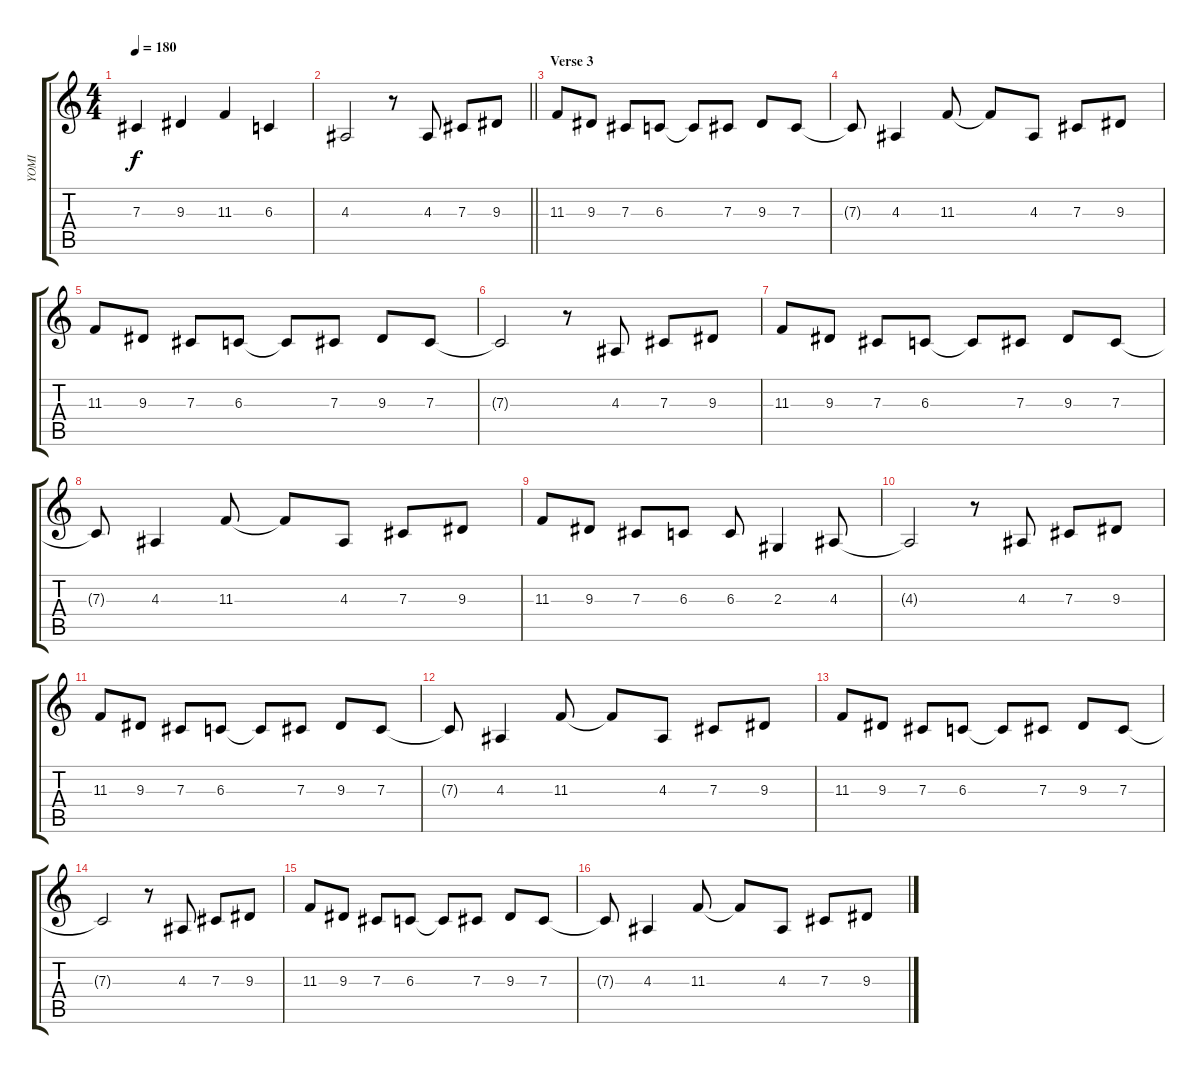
\track ("YOMI" "YOMI") {instrument lead6voice}
\staff {score tabs}
\tuning (Eb4 Bb3 Gb3 Db3 Ab2 Eb2) {hide}
\ts (4 4)
\tempo 180
\clef g2
\ks c
7.3.4{dy f} 9.3.4 11.3.4 6.3.4 |
\barLineRight lightlight
4.3.2 r.8 4.3.8 7.3.8 9.3.8 |
\section ("" "Verse 3")
11.3.8 9.3.8 7.3.8 6.3.8 6.3{t}.8 7.3.8 9.3.8 7.3.8 |
7.3{t}.8 4.3.4 11.3.8 11.3{t}.8 4.3.8 7.3.8 9.3.8 |
11.3.8 9.3.8 7.3.8 6.3.8 6.3{t}.8 7.3.8 9.3.8 7.3.8 |
7.3{t}.2 r.8 4.3.8 7.3.8 9.3.8 |
11.3.8 9.3.8 7.3.8 6.3.8 6.3{t}.8 7.3.8 9.3.8 7.3.8 |
7.3{t}.8 4.3.4 11.3.8 11.3{t}.8 4.3.8 7.3.8 9.3.8 |
11.3.8 9.3.8 7.3.8 6.3.8 6.3.8 2.3.4 4.3.8 |
4.3{t}.2 r.8 4.3.8 7.3.8 9.3.8 |
11.3.8 9.3.8 7.3.8 6.3.8 6.3{t}.8 7.3.8 9.3.8 7.3.8 |
7.3{t}.8 4.3.4 11.3.8 11.3{t}.8 4.3.8 7.3.8 9.3.8 |
11.3.8 9.3.8 7.3.8 6.3.8 6.3{t}.8 7.3.8 9.3.8 7.3.8 |
7.3{t}.2 r.8 4.3.8 7.3.8 9.3.8 |
11.3.8 9.3.8 7.3.8 6.3.8 6.3{t}.8 7.3.8 9.3.8 7.3.8 |
7.3{t}.8 4.3.4 11.3.8 11.3{t}.8 4.3.8 7.3.8 9.3.8
